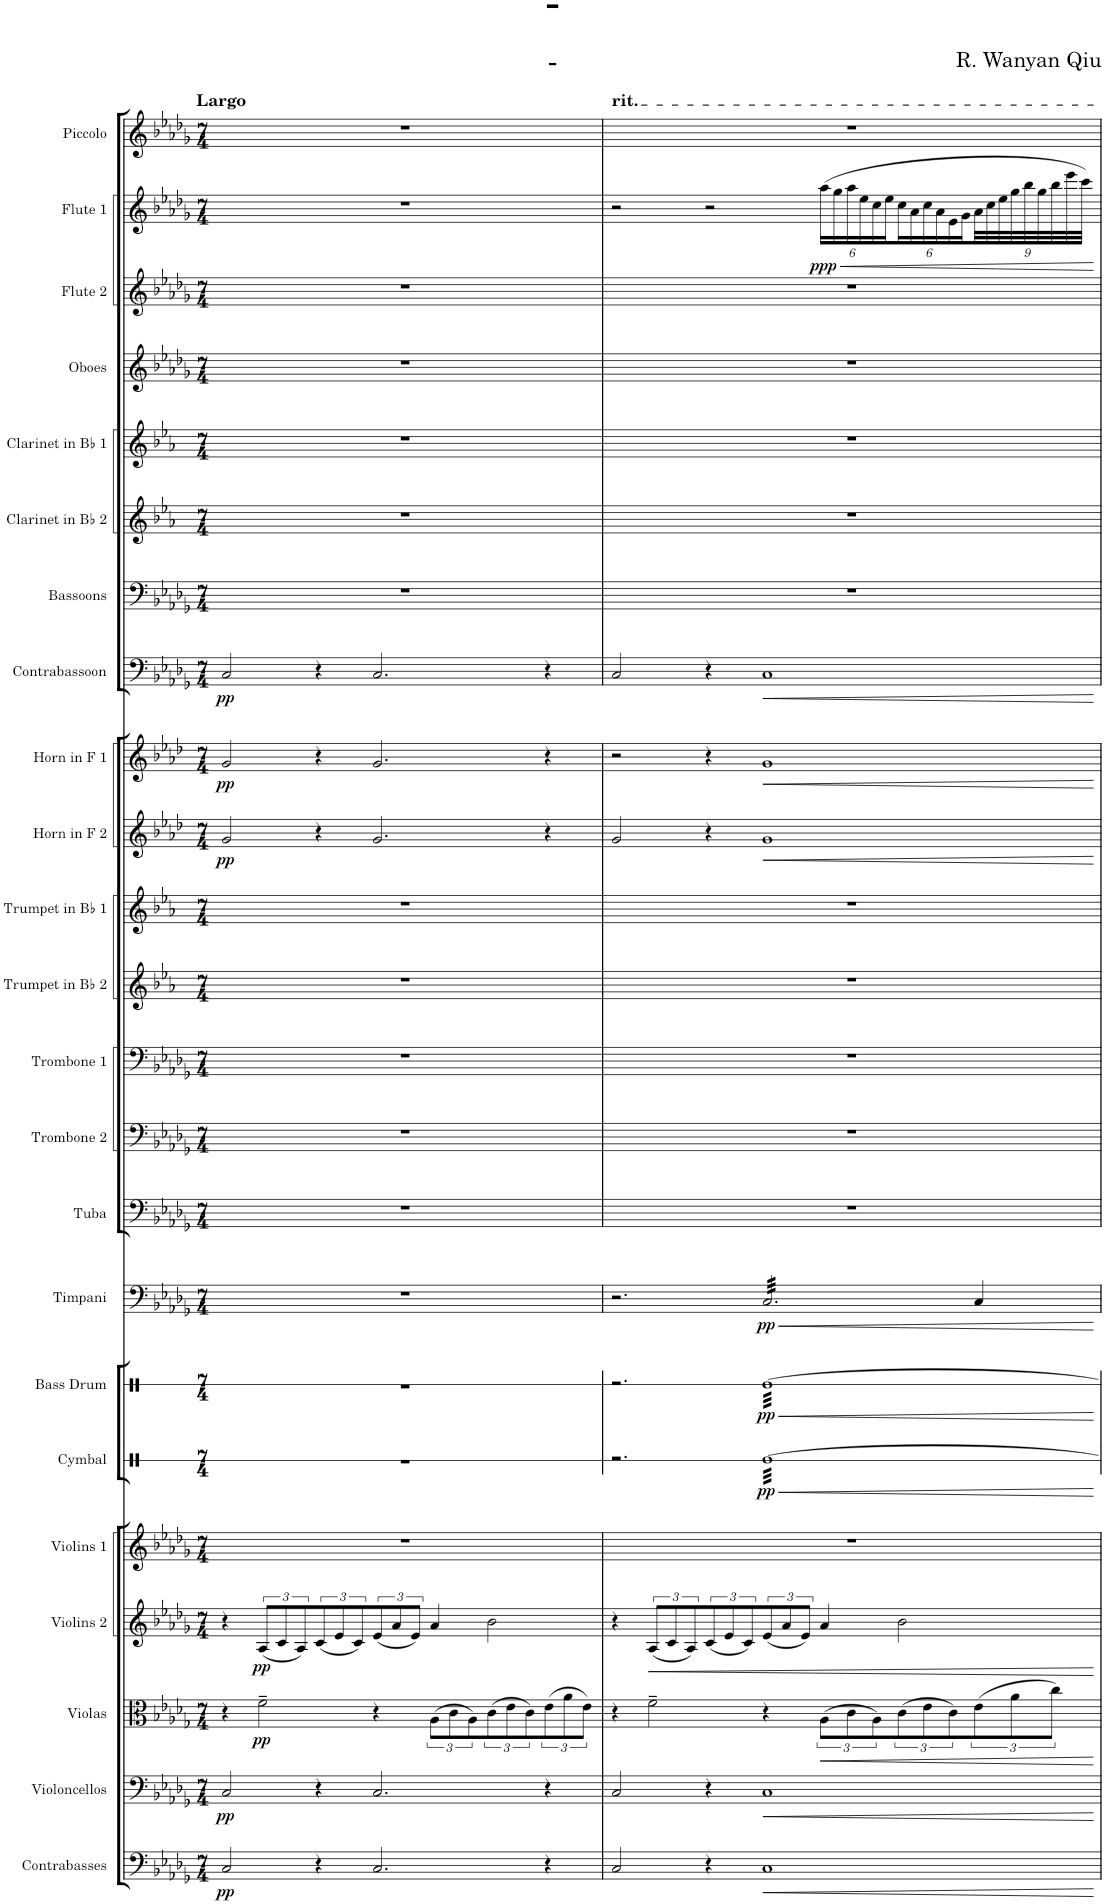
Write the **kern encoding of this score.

**kern	**dynam	**kern	**dynam	**kern	**dynam	**kern	**dynam	**kern	**kern	**dynam	**kern	**dynam	**kern	**dynam	**kern	**kern	**kern	**kern	**kern	**kern	**dynam	**kern	**dynam	**kern	**dynam	**kern	**kern	**kern	**kern	**kern	**kern	**dynam	**kern
*part23	*part23	*part22	*part22	*part21	*part21	*part20	*part20	*part19	*part18	*part18	*part17	*part17	*part16	*part16	*part15	*part14	*part13	*part12	*part11	*part10	*part10	*part9	*part9	*part8	*part8	*part7	*part6	*part5	*part4	*part3	*part2	*part2	*part1
*staff23	*staff23	*staff22	*staff22	*staff21	*staff21	*staff20	*staff20	*staff19	*staff18	*staff18	*staff17	*staff17	*staff16	*staff16	*staff15	*staff14	*staff13	*staff12	*staff11	*staff10	*staff10	*staff9	*staff9	*staff8	*staff8	*staff7	*staff6	*staff5	*staff4	*staff3	*staff2	*staff2	*staff1
*I"Contrabasses	*	*I"Violoncellos	*	*I"Violas	*	*I"Violins 2	*	*I"Violins 1	*I"Cymbal	*	*I"Bass Drum	*	*I"Timpani	*	*I"Tuba	*I"Trombone 2	*I"Trombone 1	*I"Trumpet in Bb 2	*I"Trumpet in Bb 1	*I"Horn in F 2	*	*I"Horn in F 1	*	*I"Contrabassoon	*	*I"Bassoons	*I"Clarinet in Bb 2	*I"Clarinet in Bb 1	*I"Oboes	*I"Flute 2	*I"Flute 1	*	*I"Piccolo
*I'Cbs.	*	*I'Vcs.	*	*I'Vlas.	*	*I'Vlns. 2	*	*I'Vlns. 1	*I'Cym.	*	*I'BD	*	*I'Timp.	*	*I'Tba.	*I'Tbn. 2	*I'Tbn.  1	*I'Tpt. in Bb 2	*I'Tpt. in Bb 1	*I'Hn. in F 2	*	*I'Hn. in F 1	*	*I'Cbsn.	*	*I'Bsn.	*I'Cl. in Bb 2	*I'Cl. in Bb 1	*I'Ob.	*I'Fl. 2	*I'Fl. 1	*	*I'Picc.
*	*	*	*	*	*	*	*	*	*stria1	*	*stria1	*	*	*	*	*	*	*	*	*	*	*	*	*	*	*	*	*	*	*	*	*	*
*clefF4	*	*clefF4	*	*clefC3	*	*clefG2	*	*clefG2	*clefX	*	*clefX	*	*clefF4	*	*clefF4	*clefF4	*clefF4	*clefG2	*clefG2	*clefG2	*	*clefG2	*	*clefF4	*	*clefF4	*clefG2	*clefG2	*clefG2	*clefG2	*clefG2	*	*clefG2
*Trd7c12	*	*	*	*	*	*	*	*	*	*	*	*	*	*	*	*	*	*Trd1c2	*Trd1c2	*Trd4c7	*	*Trd4c7	*	*Trd7c12	*	*	*Trd1c2	*Trd1c2	*	*	*	*	*Trd-7c-12
*k[b-e-a-d-g-]	*	*k[b-e-a-d-g-]	*	*k[b-e-a-d-g-]	*	*k[b-e-a-d-g-]	*	*k[b-e-a-d-g-]	*k[]	*	*k[]	*	*k[b-e-a-d-g-]	*	*k[b-e-a-d-g-]	*k[b-e-a-d-g-]	*k[b-e-a-d-g-]	*k[b-e-a-]	*k[b-e-a-]	*k[b-e-a-d-]	*	*k[b-e-a-d-]	*	*k[b-e-a-d-g-]	*	*k[b-e-a-d-g-]	*k[b-e-a-]	*k[b-e-a-]	*k[b-e-a-d-g-]	*k[b-e-a-d-g-]	*k[b-e-a-d-g-]	*	*k[b-e-a-d-g-]
*M7/4	*	*M7/4	*	*M7/4	*	*M7/4	*	*M7/4	*M7/4	*	*M7/4	*	*M7/4	*	*M7/4	*M7/4	*M7/4	*M7/4	*M7/4	*M7/4	*	*M7/4	*	*M7/4	*	*M7/4	*M7/4	*M7/4	*M7/4	*M7/4	*M7/4	*	*M7/4
=1	=1	=1	=1	=1	=1	=1	=1	=1	=1	=1	=1	=1	=1	=1	=1	=1	=1	=1	=1	=1	=1	=1	=1	=1	=1	=1	=1	=1	=1	=1	=1	=1	=1
!	!	!	!	!	!	!	!	!	!	!	!	!	!	!	!	!	!	!	!	!	!	!	!	!	!	!	!	!	!	!	!	!	!LO:TX:a:B:t=Largo
!	!LO:DY:b	!	!LO:DY:b	!	!	!	!	!	!	!	!	!	!	!	!	!	!	!	!	!	!LO:DY:b	!	!LO:DY:b	!	!LO:DY:b	!	!	!	!	!	!	!	!
2C/	pp	2C/	pp	4r	.	4r	.	1..r	1..r	.	1..r	.	1..r	.	1..r	1..r	1..r	1..r	1..r	2g/	pp	2g/	pp	2C/	pp	1..r	1..r	1..r	1..r	1..r	1..r	.	1..r
!	!	!	!	!	!LO:DY:b	!	!LO:DY:b	!	!	!	!	!	!	!	!	!	!	!	!	!	!	!	!	!	!	!	!	!	!	!	!	!	!
.	.	.	.	2f~\	pp	(12A-/L	pp	.	.	.	.	.	.	.	.	.	.	.	.	.	.	.	.	.	.	.	.	.	.	.	.	.	.
.	.	.	.	.	.	12c/	.	.	.	.	.	.	.	.	.	.	.	.	.	.	.	.	.	.	.	.	.	.	.	.	.	.	.
.	.	.	.	.	.	12A-/)	.	.	.	.	.	.	.	.	.	.	.	.	.	.	.	.	.	.	.	.	.	.	.	.	.	.	.
4r	.	4r	.	.	.	(12c/	.	.	.	.	.	.	.	.	.	.	.	.	.	4r	.	4r	.	4r	.	.	.	.	.	.	.	.	.
.	.	.	.	.	.	12e-/	.	.	.	.	.	.	.	.	.	.	.	.	.	.	.	.	.	.	.	.	.	.	.	.	.	.	.
.	.	.	.	.	.	12c/)	.	.	.	.	.	.	.	.	.	.	.	.	.	.	.	.	.	.	.	.	.	.	.	.	.	.	.
2.C/	.	2.C/	.	4r	.	(12e-/	.	.	.	.	.	.	.	.	.	.	.	.	.	2.g/	.	2.g/	.	2.C/	.	.	.	.	.	.	.	.	.
.	.	.	.	.	.	12a-/	.	.	.	.	.	.	.	.	.	.	.	.	.	.	.	.	.	.	.	.	.	.	.	.	.	.	.
.	.	.	.	.	.	12e-/J)	.	.	.	.	.	.	.	.	.	.	.	.	.	.	.	.	.	.	.	.	.	.	.	.	.	.	.
.	.	.	.	(12A-\L	.	4a-/	.	.	.	.	.	.	.	.	.	.	.	.	.	.	.	.	.	.	.	.	.	.	.	.	.	.	.
.	.	.	.	12c\	.	.	.	.	.	.	.	.	.	.	.	.	.	.	.	.	.	.	.	.	.	.	.	.	.	.	.	.	.
.	.	.	.	12A-\)	.	.	.	.	.	.	.	.	.	.	.	.	.	.	.	.	.	.	.	.	.	.	.	.	.	.	.	.	.
.	.	.	.	(12c\	.	2b-\	.	.	.	.	.	.	.	.	.	.	.	.	.	.	.	.	.	.	.	.	.	.	.	.	.	.	.
.	.	.	.	12e-\	.	.	.	.	.	.	.	.	.	.	.	.	.	.	.	.	.	.	.	.	.	.	.	.	.	.	.	.	.
.	.	.	.	12c\)	.	.	.	.	.	.	.	.	.	.	.	.	.	.	.	.	.	.	.	.	.	.	.	.	.	.	.	.	.
4r	.	4r	.	(12e-\	.	.	.	.	.	.	.	.	.	.	.	.	.	.	.	4r	.	4r	.	4r	.	.	.	.	.	.	.	.	.
.	.	.	.	12a-\	.	.	.	.	.	.	.	.	.	.	.	.	.	.	.	.	.	.	.	.	.	.	.	.	.	.	.	.	.
.	.	.	.	12e-\J)	.	.	.	.	.	.	.	.	.	.	.	.	.	.	.	.	.	.	.	.	.	.	.	.	.	.	.	.	.
=2	=2	=2	=2	=2	=2	=2	=2	=2	=2	=2	=2	=2	=2	=2	=2	=2	=2	=2	=2	=2	=2	=2	=2	=2	=2	=2	=2	=2	=2	=2	=2	=2	=2
!	!	!	!	!	!	!	!	!	!	!	!	!	!	!	!	!	!	!	!	!	!	!	!	!	!	!	!	!	!	!	!	!	!LO:TX:a:t=rit.
2C/	.	2C/	.	4r	.	4r	.	1..r	2.r	.	2.r	.	2.r	.	1..r	1..r	1..r	1..r	1..r	2g/	.	2r	.	2C/	.	1..r	1..r	1..r	1..r	1..r	2r	.	1..r
!	!	!	!	!	!	!	!LO:HP:b	!	!	!	!	!	!	!	!	!	!	!	!	!	!	!	!	!	!	!	!	!	!	!	!	!	!
.	.	.	.	2f~\	.	(12A-/L	<	.	.	.	.	.	.	.	.	.	.	.	.	.	.	.	.	.	.	.	.	.	.	.	.	.	.
.	.	.	.	.	.	12c/	.	.	.	.	.	.	.	.	.	.	.	.	.	.	.	.	.	.	.	.	.	.	.	.	.	.	.
.	.	.	.	.	.	12A-/)	.	.	.	.	.	.	.	.	.	.	.	.	.	.	.	.	.	.	.	.	.	.	.	.	.	.	.
4r	.	4r	.	.	.	(12c/	.	.	.	.	.	.	.	.	.	.	.	.	.	4r	.	4r	.	4r	.	.	.	.	.	.	2r	.	.
.	.	.	.	.	.	12e-/	.	.	.	.	.	.	.	.	.	.	.	.	.	.	.	.	.	.	.	.	.	.	.	.	.	.	.
.	.	.	.	.	.	12c/)	.	.	.	.	.	.	.	.	.	.	.	.	.	.	.	.	.	.	.	.	.	.	.	.	.	.	.
!	!LO:HP:b	!	!LO:HP:b	!	!	!	!	!	!	!LO:HP:b	!	!LO:HP:b	!	!LO:HP:b	!	!	!	!	!	!	!LO:HP:b	!	!LO:HP:b	!	!LO:HP:b	!	!	!	!	!	!	!	!
!	!	!	!	!	!	!	!	!	!	!LO:DY:n=1:b	!	!LO:DY:n=1:b	!	!LO:DY:n=1:b	!	!	!	!	!	!	!	!	!	!	!	!	!	!	!	!	!	!	!
*	*	*	*	*	*	*	*	*	*tremolo	*	*	*	*	*	*	*	*	*	*	*	*	*	*	*	*	*	*	*	*	*	*	*	*
*	*	*	*	*	*	*	*	*	*	*	*tremolo	*	*	*	*	*	*	*	*	*	*	*	*	*	*	*	*	*	*	*	*	*	*
*	*	*	*	*	*	*	*	*	*	*	*	*	*tremolo	*	*	*	*	*	*	*	*	*	*	*	*	*	*	*	*	*	*	*	*
1C	<	1C	<	4r	.	(12e-/	.	.	[32ReLLL	< pp	[32ReLLL	< pp	32C/LLL	< pp	.	.	.	.	.	1g	<	1g	<	1C	<	.	.	.	.	.	.	.	.
.	.	.	.	.	.	.	.	.	32Re	.	32Re	.	32C/	.	.	.	.	.	.	.	.	.	.	.	.	.	.	.	.	.	.	.	.
.	.	.	.	.	.	.	.	.	32Re	.	32Re	.	32C/	.	.	.	.	.	.	.	.	.	.	.	.	.	.	.	.	.	.	.	.
.	.	.	.	.	.	12a-/	.	.	.	.	.	.	.	.	.	.	.	.	.	.	.	.	.	.	.	.	.	.	.	.	.	.	.
.	.	.	.	.	.	.	.	.	32Re	.	32Re	.	32C/	.	.	.	.	.	.	.	.	.	.	.	.	.	.	.	.	.	.	.	.
.	.	.	.	.	.	.	.	.	32Re	.	32Re	.	32C/	.	.	.	.	.	.	.	.	.	.	.	.	.	.	.	.	.	.	.	.
.	.	.	.	.	.	.	.	.	32Re	.	32Re	.	32C/	.	.	.	.	.	.	.	.	.	.	.	.	.	.	.	.	.	.	.	.
.	.	.	.	.	.	12e-/J)	.	.	.	.	.	.	.	.	.	.	.	.	.	.	.	.	.	.	.	.	.	.	.	.	.	.	.
.	.	.	.	.	.	.	.	.	32Re	.	32Re	.	32C/	.	.	.	.	.	.	.	.	.	.	.	.	.	.	.	.	.	.	.	.
.	.	.	.	.	.	.	.	.	32Re	.	32Re	.	32C/	.	.	.	.	.	.	.	.	.	.	.	.	.	.	.	.	.	.	.	.
!	!	!	!	!	!LO:HP:b	!	!	!	!	!	!	!	!	!	!	!	!	!	!	!	!	!	!	!	!	!	!	!	!	!	!	!	!
*	*	*	*	*	*	*	*	*	*	*	*	*	*	*	*	*	*	*	*	*	*	*	*	*	*	*	*	*	*	*	*Xbrackettup	*	*
!	!	!	!	!	!	!	!	!	!	!	!	!	!	!	!	!	!	!	!	!	!	!	!	!	!	!	!	!	!	!	!	!LO:HP:b	!
!	!	!	!	!	!	!	!	!	!	!	!	!	!	!	!	!	!	!	!	!	!	!	!	!	!	!	!	!	!	!	!	!LO:DY:n=1:b	!
.	.	.	.	(12A-\L	<	4a-/	.	.	32Re	.	32Re	.	32C/	.	.	.	.	.	.	.	.	.	.	.	.	.	.	.	.	.	(24aa-\LL	< ppp	.
.	.	.	.	.	.	.	.	.	32Re	.	32Re	.	32C/	.	.	.	.	.	.	.	.	.	.	.	.	.	.	.	.	.	.	.	.
.	.	.	.	.	.	.	.	.	.	.	.	.	.	.	.	.	.	.	.	.	.	.	.	.	.	.	.	.	.	.	24gg-\	.	.
.	.	.	.	.	.	.	.	.	32Re	.	32Re	.	32C/	.	.	.	.	.	.	.	.	.	.	.	.	.	.	.	.	.	.	.	.
.	.	.	.	12c\	.	.	.	.	.	.	.	.	.	.	.	.	.	.	.	.	.	.	.	.	.	.	.	.	.	.	24aa-\	.	.
.	.	.	.	.	.	.	.	.	32Re	.	32Re	.	32C/	.	.	.	.	.	.	.	.	.	.	.	.	.	.	.	.	.	.	.	.
.	.	.	.	.	.	.	.	.	32Re	.	32Re	.	32C/	.	.	.	.	.	.	.	.	.	.	.	.	.	.	.	.	.	24ee-\	.	.
.	.	.	.	.	.	.	.	.	32Re	.	32Re	.	32C/	.	.	.	.	.	.	.	.	.	.	.	.	.	.	.	.	.	.	.	.
.	.	.	.	12A-\)	.	.	.	.	.	.	.	.	.	.	.	.	.	.	.	.	.	.	.	.	.	.	.	.	.	.	24cc\	.	.
.	.	.	.	.	.	.	.	.	32Re	.	32Re	.	32C/	.	.	.	.	.	.	.	.	.	.	.	.	.	.	.	.	.	.	.	.
.	.	.	.	.	.	.	.	.	.	.	.	.	.	.	.	.	.	.	.	.	.	.	.	.	.	.	.	.	.	.	24ee-\	.	.
.	.	.	.	.	.	.	.	.	32Re	.	32Re	.	32C/	.	.	.	.	.	.	.	.	.	.	.	.	.	.	.	.	.	.	.	.
.	.	.	.	(12c\	.	2b-\	.	.	32Re	.	32Re	.	32C/	.	.	.	.	.	.	.	.	.	.	.	.	.	.	.	.	.	24cc\	.	.
.	.	.	.	.	.	.	.	.	32Re	.	32Re	.	32C/	.	.	.	.	.	.	.	.	.	.	.	.	.	.	.	.	.	.	.	.
.	.	.	.	.	.	.	.	.	.	.	.	.	.	.	.	.	.	.	.	.	.	.	.	.	.	.	.	.	.	.	24a-\	.	.
.	.	.	.	.	.	.	.	.	32Re	.	32Re	.	32C/	.	.	.	.	.	.	.	.	.	.	.	.	.	.	.	.	.	.	.	.
.	.	.	.	12e-\	.	.	.	.	.	.	.	.	.	.	.	.	.	.	.	.	.	.	.	.	.	.	.	.	.	.	24cc\	.	.
.	.	.	.	.	.	.	.	.	32Re	.	32Re	.	32C/	.	.	.	.	.	.	.	.	.	.	.	.	.	.	.	.	.	.	.	.
.	.	.	.	.	.	.	.	.	32Re	.	32Re	.	32C/	.	.	.	.	.	.	.	.	.	.	.	.	.	.	.	.	.	24a-\	.	.
.	.	.	.	.	.	.	.	.	32Re	.	32Re	.	32C/	.	.	.	.	.	.	.	.	.	.	.	.	.	.	.	.	.	.	.	.
.	.	.	.	12c\)	.	.	.	.	.	.	.	.	.	.	.	.	.	.	.	.	.	.	.	.	.	.	.	.	.	.	24e-\	.	.
.	.	.	.	.	.	.	.	.	32Re	.	32Re	.	32C/	.	.	.	.	.	.	.	.	.	.	.	.	.	.	.	.	.	.	.	.
.	.	.	.	.	.	.	.	.	.	.	.	.	.	.	.	.	.	.	.	.	.	.	.	.	.	.	.	.	.	.	24g-\	.	.
.	.	.	.	.	.	.	.	.	32Re	.	32Re	.	32C/JJJ	.	.	.	.	.	.	.	.	.	.	.	.	.	.	.	.	.	.	.	.
*	*	*	*	*	*	*	*	*	*	*	*	*	*Xtremolo	*	*	*	*	*	*	*	*	*	*	*	*	*	*	*	*	*	*	*	*
.	.	.	.	(12e-\	.	.	.	.	32Re	.	32Re	.	4C/	.	.	.	.	.	.	.	.	.	.	.	.	.	.	.	.	.	36a-\L	.	.
.	.	.	.	.	.	.	.	.	.	.	.	.	.	.	.	.	.	.	.	.	.	.	.	.	.	.	.	.	.	.	36cc\	.	.
.	.	.	.	.	.	.	.	.	32Re	.	32Re	.	.	.	.	.	.	.	.	.	.	.	.	.	.	.	.	.	.	.	.	.	.
.	.	.	.	.	.	.	.	.	.	.	.	.	.	.	.	.	.	.	.	.	.	.	.	.	.	.	.	.	.	.	36ee-\	.	.
.	.	.	.	.	.	.	.	.	32Re	.	32Re	.	.	.	.	.	.	.	.	.	.	.	.	.	.	.	.	.	.	.	.	.	.
.	.	.	.	12a-\	.	.	.	.	.	.	.	.	.	.	.	.	.	.	.	.	.	.	.	.	.	.	.	.	.	.	36gg-\	.	.
.	.	.	.	.	.	.	.	.	32Re	.	32Re	.	.	.	.	.	.	.	.	.	.	.	.	.	.	.	.	.	.	.	.	.	.
.	.	.	.	.	.	.	.	.	.	.	.	.	.	.	.	.	.	.	.	.	.	.	.	.	.	.	.	.	.	.	36bb-\	.	.
.	.	.	.	.	.	.	.	.	32Re	.	32Re	.	.	.	.	.	.	.	.	.	.	.	.	.	.	.	.	.	.	.	.	.	.
.	.	.	.	.	.	.	.	.	.	.	.	.	.	.	.	.	.	.	.	.	.	.	.	.	.	.	.	.	.	.	36gg-\	.	.
.	.	.	.	.	.	.	.	.	32Re	.	32Re	.	.	.	.	.	.	.	.	.	.	.	.	.	.	.	.	.	.	.	.	.	.
.	.	.	.	12cc\J)	.	.	.	.	.	.	.	.	.	.	.	.	.	.	.	.	.	.	.	.	.	.	.	.	.	.	36bb-\	.	.
.	.	.	.	.	.	.	.	.	32Re	.	32Re	.	.	.	.	.	.	.	.	.	.	.	.	.	.	.	.	.	.	.	.	.	.
.	.	.	.	.	.	.	.	.	.	.	.	.	.	.	.	.	.	.	.	.	.	.	.	.	.	.	.	.	.	.	36eee-\	.	.
.	.	.	.	.	.	.	.	.	32ReJJJ	.	32ReJJJ	.	.	.	.	.	.	.	.	.	.	.	.	.	.	.	.	.	.	.	.	.	.
*	*	*	*	*	*	*	*	*	*	*	*Xtremolo	*	*	*	*	*	*	*	*	*	*	*	*	*	*	*	*	*	*	*	*	*	*
*	*	*	*	*	*	*	*	*	*Xtremolo	*	*	*	*	*	*	*	*	*	*	*	*	*	*	*	*	*	*	*	*	*	*	*	*
.	.	.	.	.	.	.	.	.	.	.	.	.	.	.	.	.	.	.	.	.	.	.	.	.	.	.	.	.	.	.	36ccc\JJJ)	.	.
.	[	.	[	.	[	.	[	.	.	[	.	[	.	[	.	.	.	.	.	.	[	.	[	.	[	.	.	.	.	.	.	[	.
=	=	=	=	=	=	=	=	=	=	=	=	=	=	=	=	=	=	=	=	=	=	=	=	=	=	=	=	=	=	=	=	=	=
*-	*-	*-	*-	*-	*-	*-	*-	*-	*-	*-	*-	*-	*-	*-	*-	*-	*-	*-	*-	*-	*-	*-	*-	*-	*-	*-	*-	*-	*-	*-	*-	*-	*-
